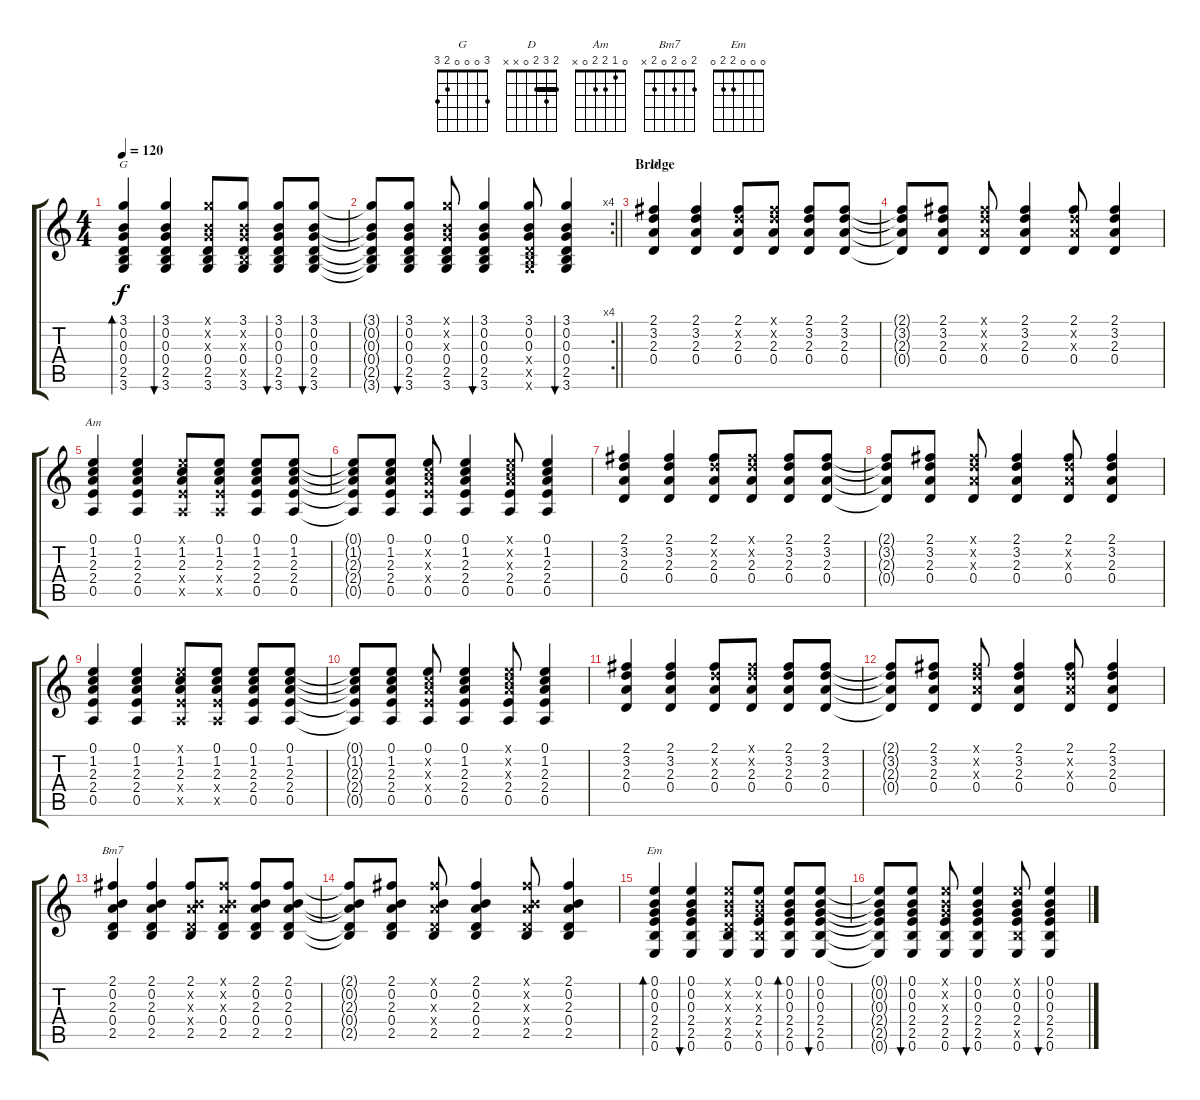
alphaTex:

\track "" {instrument acousticguitarsteel}
\staff {score tabs}
\tuning (E4 B3 G3 D3 A2 E2) {hide}
\chord ("G" 3 0 0 0 2 3)
\chord ("D" 2 3 2 0 x x) {barre 2}
\chord ("Am" 0 1 2 2 0 x)
\chord ("Bm7" 2 0 2 0 2 x)
\chord ("Em" 0 0 0 2 2 0)
\ts (4 4)
\tempo 120
\clef g2
\ks c
(3.1 0.2 0.3 0.4 2.5 3.6).4{bd 30 ch "G" dy f beam Up} (3.1 0.2 0.3 0.4 2.5 3.6).4{bu 30 beam Up} (3.1{x} 0.2{x} 0.3{x} 0.4 2.5 3.6).8{beam Up} (3.1 0.2{x} 0.3{x} 0.4 2.5{x} 3.6).8{beam Up} (3.1 0.2 0.3 0.4 2.5 3.6).8{bu 30 beam Up} (3.1 0.2 0.3 0.4 2.5 3.6).8{bu 30 beam Up} |
\rc 4
\barLineRight lightlight
(3.1{t} 0.2{t} 0.3{t} 0.4{t} 2.5{t} 3.6{t}).8{beam Up} (3.1 0.2 0.3 0.4 2.5 3.6).8{bu 30 beam Up} (3.1{x} 0.2{x} 0.3{x} 0.4 2.5 3.6).8{beam Up} (3.1 0.2 0.3 0.4 2.5 3.6).4{bu 30 beam Up} (3.1 0.2 0.3 0.4{x} 2.5{x} 3.6{x}).8{beam Up} (3.1 0.2 0.3 0.4 2.5 3.6).4{bu 30 beam Up} |
\section ("" "Bridge")
(2.1 3.2 2.3 0.4).4{ch "D"} (2.1 3.2 2.3 0.4).4 (2.1 3.2{x} 2.3 0.4).8 (2.1{x} 3.2{x} 2.3 0.4).8 (2.1 3.2 2.3 0.4).8 (2.1 3.2 2.3 0.4).8 |
(2.1{t} 3.2{t} 2.3{t} 0.4{t}).8 (2.1 3.2 2.3 0.4).8 (2.1{x} 3.2{x} 2.3{x} 0.4).8 (2.1 3.2 2.3 0.4).4 (2.1 3.2{x} 2.3{x} 0.4).8 (2.1 3.2 2.3 0.4).4 |
(0.1 1.2 2.3 2.4 0.5).4{ch "Am"} (0.1 1.2 2.3 2.4 0.5).4 (0.1{x} 1.2 2.3 2.4{x} 0.5{x}).8 (0.1 1.2 2.3 2.4{x} 0.5{x}).8 (0.1 1.2 2.3 2.4 0.5).8 (0.1 1.2 2.3 2.4 0.5).8 |
(0.1{t} 1.2{t} 2.3{t} 2.4{t} 0.5{t}).8 (0.1 1.2 2.3 2.4 0.5).8 (0.1 1.2{x} 2.3{x} 2.4{x} 0.5).8 (0.1 1.2 2.3 2.4 0.5).4 (0.1{x} 1.2{x} 2.3{x} 2.4 0.5).8 (0.1 1.2 2.3 2.4 0.5).4 |
(2.1 3.2 2.3 0.4).4 (2.1 3.2 2.3 0.4).4 (2.1 3.2{x} 2.3 0.4).8 (2.1{x} 3.2{x} 2.3 0.4).8 (2.1 3.2 2.3 0.4).8 (2.1 3.2 2.3 0.4).8 |
(2.1{t} 3.2{t} 2.3{t} 0.4{t}).8 (2.1 3.2 2.3 0.4).8 (2.1{x} 3.2{x} 2.3{x} 0.4).8 (2.1 3.2 2.3 0.4).4 (2.1 3.2{x} 2.3{x} 0.4).8 (2.1 3.2 2.3 0.4).4 |
(0.1 1.2 2.3 2.4 0.5).4 (0.1 1.2 2.3 2.4 0.5).4 (0.1{x} 1.2 2.3 2.4{x} 0.5{x}).8 (0.1 1.2 2.3 2.4{x} 0.5{x}).8 (0.1 1.2 2.3 2.4 0.5).8 (0.1 1.2 2.3 2.4 0.5).8 |
(0.1{t} 1.2{t} 2.3{t} 2.4{t} 0.5{t}).8 (0.1 1.2 2.3 2.4 0.5).8 (0.1 1.2{x} 2.3{x} 2.4{x} 0.5).8 (0.1 1.2 2.3 2.4 0.5).4 (0.1{x} 1.2{x} 2.3{x} 2.4 0.5).8 (0.1 1.2 2.3 2.4 0.5).4 |
(2.1 3.2 2.3 0.4).4 (2.1 3.2 2.3 0.4).4 (2.1 3.2{x} 2.3 0.4).8 (2.1{x} 3.2{x} 2.3 0.4).8 (2.1 3.2 2.3 0.4).8 (2.1 3.2 2.3 0.4).8 |
(2.1{t} 3.2{t} 2.3{t} 0.4{t}).8 (2.1 3.2 2.3 0.4).8 (2.1{x} 3.2{x} 2.3{x} 0.4).8 (2.1 3.2 2.3 0.4).4 (2.1 3.2{x} 2.3{x} 0.4).8 (2.1 3.2 2.3 0.4).4 |
(2.1 0.2 2.3 0.4 2.5).4{ch "Bm7"} (2.1 0.2 2.3 0.4 2.5).4 (2.1 0.2{x} 2.3{x} 0.4{x} 2.5).8 (2.1{x} 0.2{x} 2.3{x} 0.4 2.5).8 (2.1 0.2 2.3 0.4 2.5).8 (2.1 0.2 2.3 0.4 2.5).8 |
(2.1{t} 0.2{t} 2.3{t} 0.4{t} 2.5{t}).8 (2.1 0.2 2.3 0.4 2.5).8 (2.1{x} 0.2 2.3{x} 0.4{x} 2.5).8 (2.1 0.2 2.3 0.4 2.5).4 (2.1{x} 0.2{x} 2.3{x} 0.4{x} 2.5).8 (2.1 0.2 2.3 0.4 2.5).4 |
(0.1 0.2 0.3 2.4 2.5 0.6).4{bd 60 ch "Em" beam Up} (0.1 0.2 0.3 2.4 2.5 0.6).4{bu 30 beam Up} (0.1{x} 0.2{x} 0.3{x} 0.4{x} 2.5 0.6).8{beam Up} (0.1 0.2{x} 0.3{x} 2.4 2.5{x} 0.6).8{beam Up} (0.1 0.2 0.3 2.4 2.5 0.6).8{bd 30 beam Up} (0.1 0.2 0.3 2.4 2.5 0.6).8{bu 30 beam Up} |
(0.1{t} 0.2{t} 0.3{t} 2.4{t} 2.5{t} 0.6{t}).8{beam Up} (0.1 0.2 0.3 2.4 2.5 0.6).8{bu 30 beam Up} (0.1{x} 0.2{x} 0.3{x} 2.4 2.5 0.6).8{beam Up} (0.1 0.2 0.3 2.4 2.5 0.6).4{bu 30 beam Up} (0.1{x} 0.2 0.3 2.4 2.5{x} 0.6).8{beam Up} (0.1 0.2 0.3 2.4 2.5 0.6).4{bu 30 beam Up}
